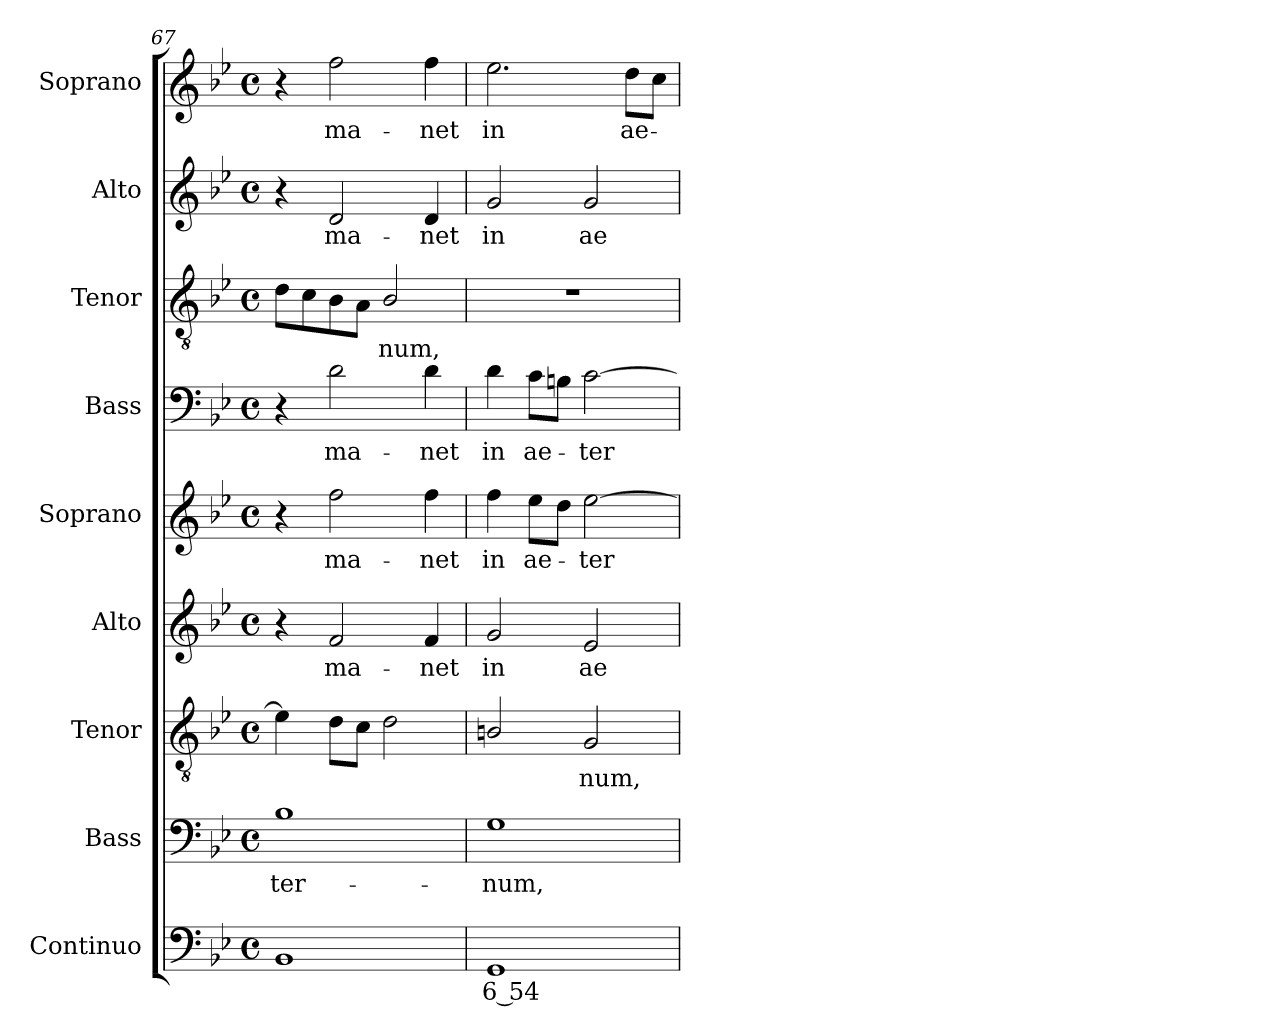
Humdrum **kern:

**kern	**text	**kern	**text	**kern	**text	**kern	**text	**kern	**text	**kern	**text	**kern	**text	**kern	**text	**kern	**text
*part9	*part9	*part8	*part8	*part7	*part7	*part6	*part6	*part5	*part5	*part4	*part4	*part3	*part3	*part2	*part2	*part1	*part1
*staff9	*staff9	*staff8	*staff8	*staff7	*staff7	*staff6	*staff6	*staff5	*staff5	*staff4	*staff4	*staff3	*staff3	*staff2	*staff2	*staff1	*staff1
*I"Continuo	*	*I"Bass	*	*I"Tenor	*	*I"Alto	*	*I"Soprano	*	*I"Bass	*	*I"Tenor	*	*I"Alto	*	*I"Soprano	*
*	*	*I'B.	*	*I'T.	*	*I'A.	*	*I'S.	*	*I'B.	*	*I'T.	*	*I'A.	*	*I'S.	*
*clefF4	*	*clefF4	*	*clefGv2	*	*clefG2	*	*clefG2	*	*clefF4	*	*clefGv2	*	*clefG2	*	*clefG2	*
*	*	*	*	*ITrd7c12	*	*	*	*	*	*	*	*ITrd7c12	*	*	*	*	*
*k[b-e-]	*	*k[b-e-]	*	*k[b-e-]	*	*k[b-e-]	*	*k[b-e-]	*	*k[b-e-]	*	*k[b-e-]	*	*k[b-e-]	*	*k[b-e-]	*
*B-:	*	*B-:	*	*B-:	*	*B-:	*	*B-:	*	*B-:	*	*B-:	*	*B-:	*	*B-:	*
*M4/4	*	*M4/4	*	*M4/4	*	*M4/4	*	*M4/4	*	*M4/4	*	*M4/4	*	*M4/4	*	*M4/4	*
*met(c)	*	*met(c)	*	*met(c)	*	*met(c)	*	*met(c)	*	*met(c)	*	*met(c)	*	*met(c)	*	*met(c)	*
=67	=67	=67	=67	=67	=67	=67	=67	=67	=67	=67	=67	=67	=67	=67	=67	=67	=67
!	!	!	!LO:LY:b:color=#000000	!	!	!	!	!	!	!	!	!	!	!	!	!	!
1BB-i	.	1B-i	-ter-	4E-i\]	.	4r	.	4r	.	4r	.	8Di\L	.	4r	.	4r	.
.	.	.	.	.	.	.	.	.	.	.	.	8Ci\	.	.	.	.	.
!	!	!	!	!	!	!	!LO:LY:b:color=#000000	!	!	!	!	!	!	!	!	!	!
!	!	!	!	!	!	!	!	!	!LO:LY:b:color=#000000	!	!	!	!	!	!	!	!
!	!	!	!	!	!	!	!	!	!	!	!LO:LY:b:color=#000000	!	!	!	!	!	!
!	!	!	!	!	!	!	!	!	!	!	!	!	!	!	!LO:LY:b:color=#000000	!	!
!	!	!	!	!	!	!	!	!	!	!	!	!	!	!	!	!	!LO:LY:b:color=#000000
.	.	.	.	8Di\L	.	2fi/	ma-	2ffi\	ma-	2di\	ma-	8BB-i\	.	2di/	ma-	2ffi\	ma-
.	.	.	.	8Ci\J	.	.	.	.	.	.	.	8AAi\J	.	.	.	.	.
!	!	!	!	!	!	!	!	!	!	!	!	!	!LO:LY:b:color=#000000	!	!	!	!
.	.	.	.	2Di\	.	.	.	.	.	.	.	2BB-i/	-num,	.	.	.	.
!	!	!	!	!	!	!	!LO:LY:b:color=#000000	!	!	!	!	!	!	!	!	!	!
!	!	!	!	!	!	!	!	!	!LO:LY:b:color=#000000	!	!	!	!	!	!	!	!
!	!	!	!	!	!	!	!	!	!	!	!LO:LY:b:color=#000000	!	!	!	!	!	!
!	!	!	!	!	!	!	!	!	!	!	!	!	!	!	!LO:LY:b:color=#000000	!	!
!	!	!	!	!	!	!	!	!	!	!	!	!	!	!	!	!	!LO:LY:b:color=#000000
.	.	.	.	.	.	4fi/	-net	4ffi\	-net	4di\	-net	.	.	4di/	-net	4ffi\	-net
=68	=68	=68	=68	=68	=68	=68	=68	=68	=68	=68	=68	=68	=68	=68	=68	=68	=68
!	!LO:LY:b:color=#000000	!	!	!	!	!	!	!	!	!	!	!	!	!	!	!	!
!	!	!	!LO:LY:b:color=#000000	!	!	!	!	!	!	!	!	!	!	!	!	!	!
!	!	!	!	!	!	!	!LO:LY:b:color=#000000	!	!	!	!	!	!	!	!	!	!
!	!	!	!	!	!	!	!	!	!LO:LY:b:color=#000000	!	!	!	!	!	!	!	!
!	!	!	!	!	!	!	!	!	!	!	!LO:LY:b:color=#000000	!	!	!	!	!	!
!	!	!	!	!	!	!	!	!	!	!	!	!	!	!	!LO:LY:b:color=#000000	!	!
!	!	!	!	!	!	!	!	!	!	!	!	!	!	!	!	!	!LO:LY:b:color=#000000
1GGi	6 54	1Gi	-num,	2BBni/	.	2gi/	in	4ffi\	in	4di\	in	1r	.	2gi/	in	2.ee-i\	in
!	!	!	!	!	!	!	!	!	!LO:LY:b:color=#000000	!	!	!	!	!	!	!	!
!	!	!	!	!	!	!	!	!	!	!	!LO:LY:b:color=#000000	!	!	!	!	!	!
.	.	.	.	.	.	.	.	8ee-i\L	ae-	8ci\L	ae-	.	.	.	.	.	.
.	.	.	.	.	.	.	.	8ddi\J	.	8Bni\J	.	.	.	.	.	.	.
!	!	!	!	!	!LO:LY:b:color=#000000	!	!	!	!	!	!	!	!	!	!	!	!
!	!	!	!	!	!	!	!LO:LY:b:color=#000000	!	!	!	!	!	!	!	!	!	!
!	!	!	!	!	!	!	!	!	!LO:LY:b:color=#000000	!	!	!	!	!	!	!	!
!	!	!	!	!	!	!	!	!	!	!	!LO:LY:b:color=#000000	!	!	!	!	!	!
!	!	!	!	!	!	!	!	!	!	!	!	!	!	!	!LO:LY:b:color=#000000	!	!
.	.	.	.	2GGi/	-num,	2e-i/	ae-	[2ee-i\	-ter-	[2ci\	-ter-	.	.	2gi/	ae-	.	.
!	!	!	!	!	!	!	!	!	!	!	!	!	!	!	!	!	!LO:LY:b:color=#000000
.	.	.	.	.	.	.	.	.	.	.	.	.	.	.	.	8ddi\L	ae-
.	.	.	.	.	.	.	.	.	.	.	.	.	.	.	.	8cci\J	.
=	=	=	=	=	=	=	=	=	=	=	=	=	=	=	=	=	=
*-	*-	*-	*-	*-	*-	*-	*-	*-	*-	*-	*-	*-	*-	*-	*-	*-	*-
